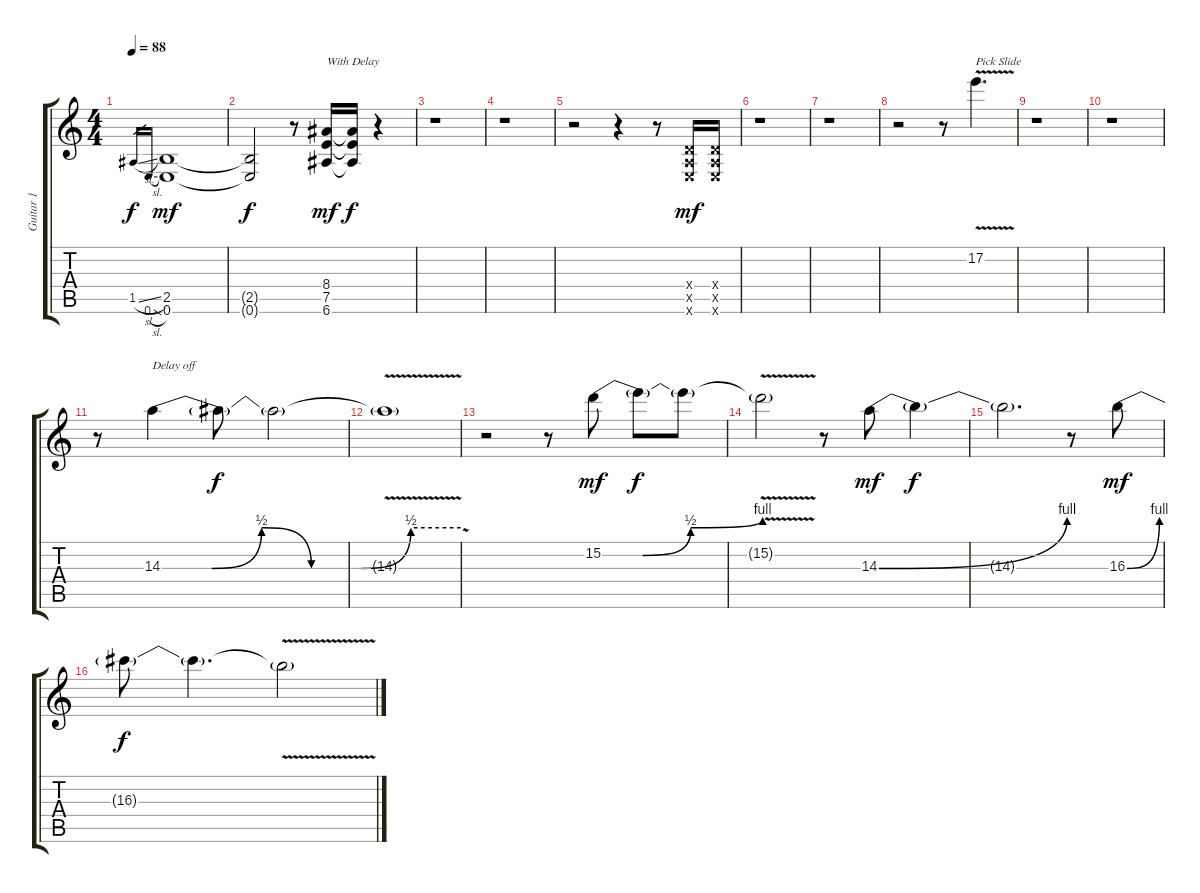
\track ("Guitar 1" "Guitar 1") {instrument distortionguitar}
\staff {score tabs}
\tuning (E4 B3 G3 D3 A2 E2) {hide}
\ts (4 4)
\tempo 88
\clef g2
\ks c
1.5{sl}.16{gr dy f} 0.6{sl}.16{gr} (2.5 0.6).1{dy mf} |
(2.5{t} 0.6{t}).2{dy f} r.8 (8.4 7.5 6.6).16{txt "With Delay" dy mf} (8.4{t} 7.5{t} 6.6{t}).16{dy f} r.4 |
r.1 |
r.1 |
r.2 r.4 r.8 (0.4{x} 0.5{x} 0.6{x}).16{dy mf} (0.4{x} 0.5{x} 0.6{x}).16 |
r.1 |
r.1 |
r.2 r.8 17.2{v}.4{d txt "Pick Slide"} |
r.1 |
r.1 |
r.8 14.3{be (custom 0 0 10 0 20 2 30 0 40 0 50 2 60 2)}.4{txt "Delay off"} 14.3{t}.8{dy f} 14.3{t}.2 |
14.3{v t}.1 |
r.2 r.8 15.2{be (custom 0 0 15 0 33 2 60 4)}.8{dy mf} 15.2{t}.8{dy f} 15.2{t}.8 |
15.2{v t}.2 r.8 14.3{be (bend 0 0 60 4)}.8{dy mf} 14.3{t}.4{dy f} |
14.3{t}.2{d} r.8 16.3{be (bend 0 0 60 4)}.8{dy mf} |
16.3{t}.8{dy f} 16.3{t}.4{d} 16.3{v t}.2
